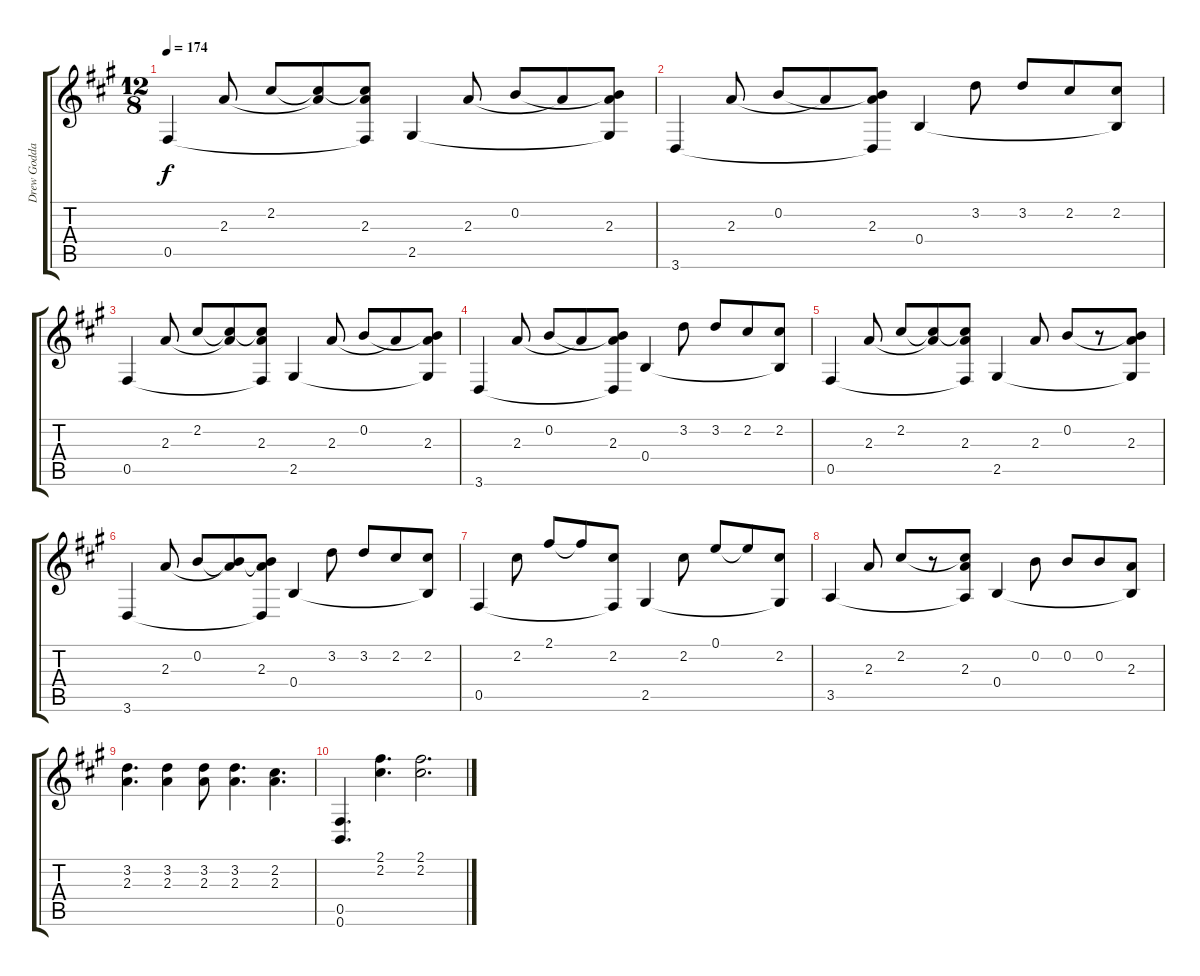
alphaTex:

\track ("Drew Goddard (Karn. Tun.)" "Drew Godda") {instrument electricguitarclean}
\staff {score tabs}
\tuning (E4 B3 G3 B2 Gb2 B1) {hide}
\ts (12 8)
\tempo 174
\clef g2
\ks a
0.5.4{dy f} 2.3.8 2.2.8 (2.2{t} 2.3{t}).8 (2.2{t} 2.3 0.5{t}).8 2.5.4 2.3.8 0.2.8 2.3{t}.8 (0.2{t} 2.3 2.5{t}).8 |
3.6.4 2.3.8 0.2.8 2.3{t}.8 (0.2{t} 2.3 3.6{t}).8 0.4.4 3.2.8 3.2.8 2.2.8 (2.2 0.4{t}).8 |
0.5.4 2.3.8 2.2.8 (2.2{t} 2.3{t}).8 (2.2{t} 2.3 0.5{t}).8 2.5.4 2.3.8 0.2.8 2.3{t}.8 (0.2{t} 2.3 2.5{t}).8 |
3.6.4 2.3.8 0.2.8 2.3{t}.8 (0.2{t} 2.3 3.6{t}).8 0.4.4 3.2.8 3.2.8 2.2.8 (2.2 0.4{t}).8 |
0.5.4 2.3.8 2.2.8 (2.2{t} 2.3{t}).8 (2.2{t} 2.3 0.5{t}).8 2.5.4 2.3.8 0.2.8 r.8 (0.2{t} 2.3 2.5{t}).8 |
3.6.4 2.3.8 0.2.8 (0.2{t} 2.3{t}).8 (0.2{t} 2.3 3.6{t}).8 0.4.4 3.2.8 3.2.8 2.2.8 (2.2 0.4{t}).8 |
0.5.4 2.2.8 2.1.8 2.1{t}.8 (2.2 0.5{t}).8 2.5.4 2.2.8 0.1.8 0.1{t}.8 (2.2 2.5{t}).8 |
3.5.4 2.3.8 2.2.8 r.8 (2.2{t} 2.3 3.5{t}).8 0.4.4 0.2.8 0.2.8 0.2.8 (2.3 0.4{t}).8 |
(3.2 2.3).4{d} (3.2 2.3).4 (3.2 2.3).8 (3.2 2.3).4{d} (2.2 2.3).4{d} |
(0.5 0.6).4{d} (2.1 2.2).4{d} (2.1 2.2).2{d}
